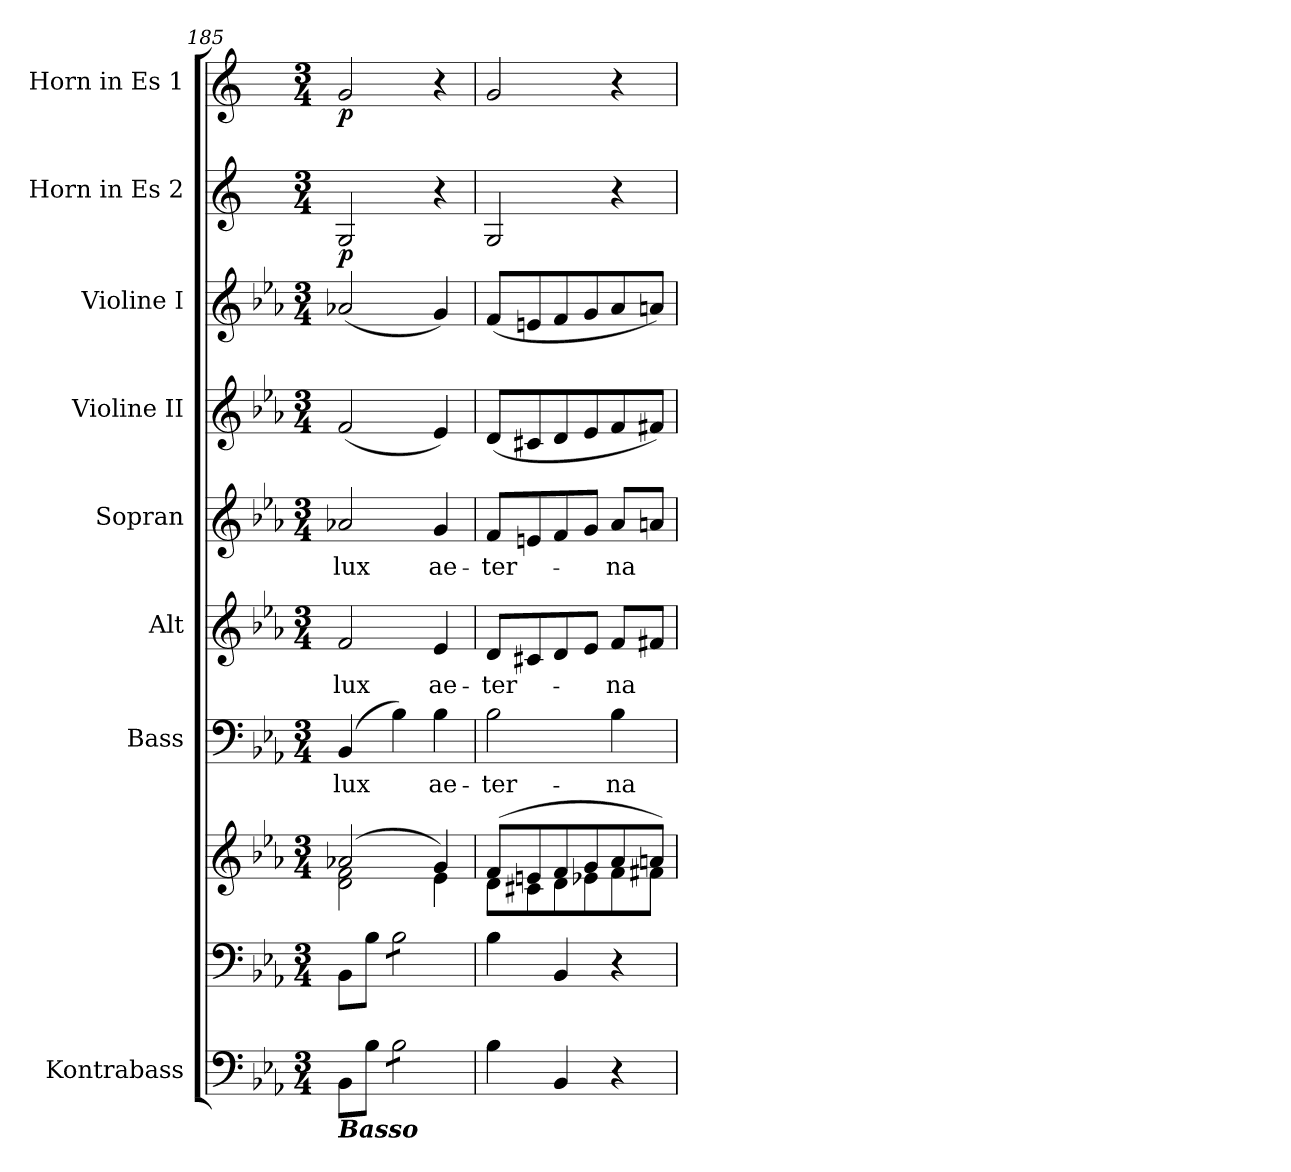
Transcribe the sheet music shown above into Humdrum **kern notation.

**kern	**kern	**kern	**kern	**text	**kern	**text	**kern	**text	**kern	**kern	**kern	**dynam	**kern	**dynam
*part9	*part8	*part8	*part7	*part7	*part6	*part6	*part5	*part5	*part4	*part3	*part2	*part2	*part1	*part1
*staff10	*staff9	*staff8	*staff7	*staff7	*staff6	*staff6	*staff5	*staff5	*staff4	*staff3	*staff2	*staff2	*staff1	*staff1
*I"Kontrabass	*	*	*I"Bass	*	*I"Alt	*	*I"Sopran	*	*I"Violine II	*I"Violine I	*I"Horn in Es 2	*	*I"Horn in Es 1	*
*I'Kb.	*	*	*I'B.	*	*I'A.	*	*I'S.	*	*I'Vl. II	*I'Vl. I	*	*	*	*
*clefF4	*clefF4	*clefG2	*clefF4	*	*clefG2	*	*clefG2	*	*clefG2	*clefG2	*clefG2	*	*clefG2	*
*ITrd7c12	*	*	*	*	*	*	*	*	*	*	*ITrd5c9	*	*ITrd5c9	*
*k[b-e-a-]	*k[b-e-a-]	*k[b-e-a-]	*k[b-e-a-]	*	*k[b-e-a-]	*	*k[b-e-a-]	*	*k[b-e-a-]	*k[b-e-a-]	*k[b-e-a-]	*	*k[b-e-a-]	*
*E-:	*E-:	*E-:	*E-:	*	*E-:	*	*E-:	*	*E-:	*E-:	*E-:	*	*E-:	*
*M3/4	*M3/4	*M3/4	*M3/4	*	*M3/4	*	*M3/4	*	*M3/4	*M3/4	*M3/4	*	*M3/4	*
=185	=185	=185	=185	=185	=185	=185	=185	=185	=185	=185	=185	=185	=185	=185
*	*	*^	*	*	*	*	*	*	*	*	*	*	*	*
!LO:TX:b:Bi:t=Basso	!	!	!	!	!	!	!	!	!	!	!	!	!	!	!
!	!	!	!	!	!LO:LY:b	!	!LO:LY:b	!	!LO:LY:b	!	!	!	!LO:DY:b	!	!LO:DY:b
8BBB-\L	8BB-\L	(2a-X/	2d\ 2f\	(4BB-/	lux	2f/	lux	2a-X/	lux	(<2f/	(<2a-X/	2BB-/	p	2B-/	p
8BB-\J	8B-\J	.	.	.	.	.	.	.	.	.	.	.	.	.	.
*tremolo	*	*	*	*	*	*	*	*	*	*	*	*	*	*	*
*	*tremolo	*	*	*	*	*	*	*	*	*	*	*	*	*	*
8BB-\L	8B-\L	.	.	4B-\)	.	.	.	.	.	.	.	.	.	.	.
8BB-\	8B-\	.	.	.	.	.	.	.	.	.	.	.	.	.	.
!	!	!	!	!	!LO:LY:b	!	!LO:LY:b	!	!LO:LY:b	!	!	!	!	!	!
8BB-\	8B-\	4g/)	4e-\	4B-\	ae-	4e-/	ae-	4g/	ae-	4e-/)	4g/)	4r	.	4r	.
8BB-\J	8B-\J	.	.	.	.	.	.	.	.	.	.	.	.	.	.
*	*Xtremolo	*	*	*	*	*	*	*	*	*	*	*	*	*	*
*Xtremolo	*	*	*	*	*	*	*	*	*	*	*	*	*	*	*
=186	=186	=186	=186	=186	=186	=186	=186	=186	=186	=186	=186	=186	=186	=186	=186
!	!	!	!	!	!LO:LY:b	!	!LO:LY:b	!	!LO:LY:b	!	!	!	!	!	!
4BB-\	4B-\	(>8f/L	8d\L	2B-\	-ter-	8d/L	-ter-	8f/L	-ter-	(<8d/L	(<8f/L	2BB-/	.	2B-/	.
.	.	8en/	8c#X\	.	.	8c#X/	.	8en/	.	8c#X/	8en/	.	.	.	.
4BBB-/	4BB-/	8f/	8d\	.	.	8d/	.	8f/	.	8d/	8f/	.	.	.	.
.	.	8g/	8e-\	.	.	8e-/J	.	8g/J	.	8e-/	8g/	.	.	.	.
!	!	!	!	!	!LO:LY:b	!	!LO:LY:b	!	!LO:LY:b	!	!	!	!	!	!
4r	4r	8a-/	8f\	4B-\	-na	8f/L	-na	8a-/L	-na	8f/	8a-/	4r	.	4r	.
.	.	8an/J)	8f#X\J	.	.	8f#X/J	.	8an/J	.	8f#X/J)	8an/J)	.	.	.	.
*	*	*v	*v	*	*	*	*	*	*	*	*	*	*	*	*
=	=	=	=	=	=	=	=	=	=	=	=	=	=	=
*-	*-	*-	*-	*-	*-	*-	*-	*-	*-	*-	*-	*-	*-	*-
